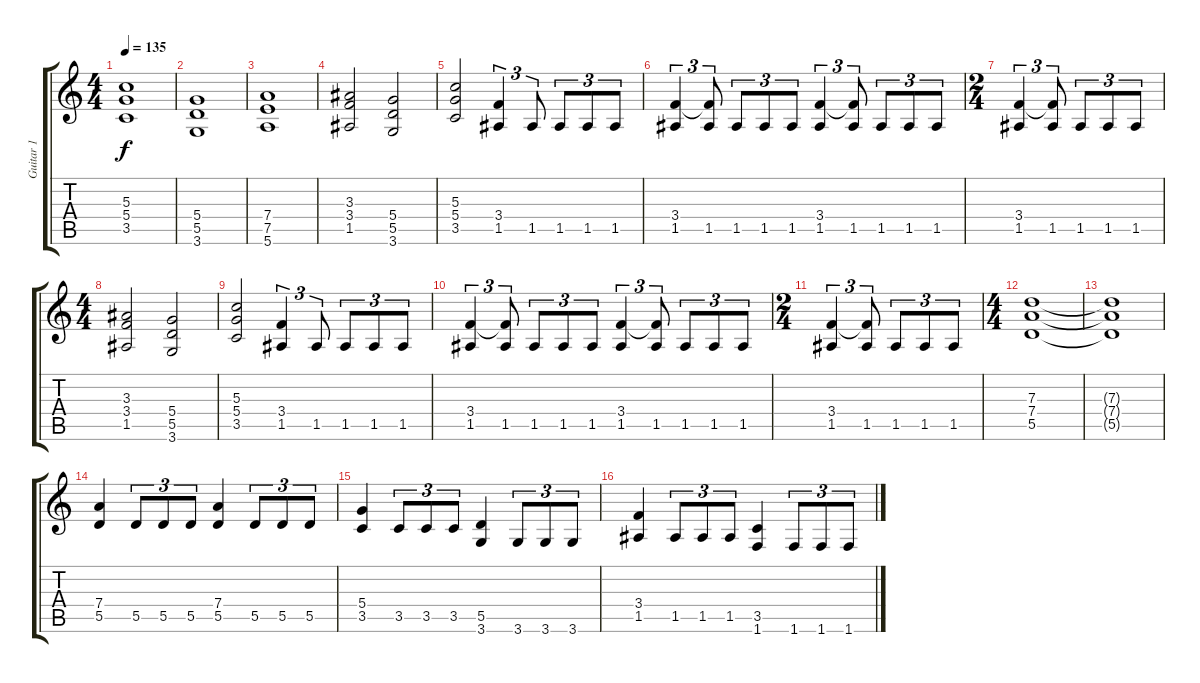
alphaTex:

\track ("Guitar 1" "Guitar 1") {instrument distortionguitar}
\staff {score tabs}
\tuning (E4 B3 G3 D3 A2 E2) {hide}
\ts (4 4)
\tempo 135
\clef g2
\ks c
(5.3 5.4 3.5).1{dy f} |
(5.4 5.5 3.6).1 |
(7.4 7.5 5.6).1 |
(3.3 3.4 1.5).2 (5.4 5.5 3.6).2 |
(5.3 5.4 3.5).2 (3.4 1.5).4{tu (3 2)} 1.5.8{tu (3 2)} 1.5.8{tu (3 2)} 1.5.8{tu (3 2)} 1.5.8{tu (3 2)} |
(3.4 1.5).4{tu (3 2)} (3.4{t} 1.5).8{tu (3 2)} 1.5.8{tu (3 2)} 1.5.8{tu (3 2)} 1.5.8{tu (3 2)} (3.4 1.5).4{tu (3 2)} (3.4{t} 1.5).8{tu (3 2)} 1.5.8{tu (3 2)} 1.5.8{tu (3 2)} 1.5.8{tu (3 2)} |
\ts (2 4)
(3.4 1.5).4{tu (3 2)} (3.4{t} 1.5).8{tu (3 2)} 1.5.8{tu (3 2)} 1.5.8{tu (3 2)} 1.5.8{tu (3 2)} |
\ts (4 4)
(3.3 3.4 1.5).2 (5.4 5.5 3.6).2 |
(5.3 5.4 3.5).2 (3.4 1.5).4{tu (3 2)} 1.5.8{tu (3 2)} 1.5.8{tu (3 2)} 1.5.8{tu (3 2)} 1.5.8{tu (3 2)} |
(3.4 1.5).4{tu (3 2)} (3.4{t} 1.5).8{tu (3 2)} 1.5.8{tu (3 2)} 1.5.8{tu (3 2)} 1.5.8{tu (3 2)} (3.4 1.5).4{tu (3 2)} (3.4{t} 1.5).8{tu (3 2)} 1.5.8{tu (3 2)} 1.5.8{tu (3 2)} 1.5.8{tu (3 2)} |
\ts (2 4)
(3.4 1.5).4{tu (3 2)} (3.4{t} 1.5).8{tu (3 2)} 1.5.8{tu (3 2)} 1.5.8{tu (3 2)} 1.5.8{tu (3 2)} |
\ts (4 4)
(7.3 7.4 5.5).1 |
(7.3{t} 7.4{t} 5.5{t}).1 |
(7.4 5.5).4 5.5.8{tu (3 2)} 5.5.8{tu (3 2)} 5.5.8{tu (3 2)} (7.4 5.5).4 5.5.8{tu (3 2)} 5.5.8{tu (3 2)} 5.5.8{tu (3 2)} |
(5.4 3.5).4 3.5.8{tu (3 2)} 3.5.8{tu (3 2)} 3.5.8{tu (3 2)} (5.5 3.6).4 3.6.8{tu (3 2)} 3.6.8{tu (3 2)} 3.6.8{tu (3 2)} |
(3.4 1.5).4 1.5.8{tu (3 2)} 1.5.8{tu (3 2)} 1.5.8{tu (3 2)} (3.5 1.6).4 1.6.8{tu (3 2)} 1.6.8{tu (3 2)} 1.6.8{tu (3 2)}
